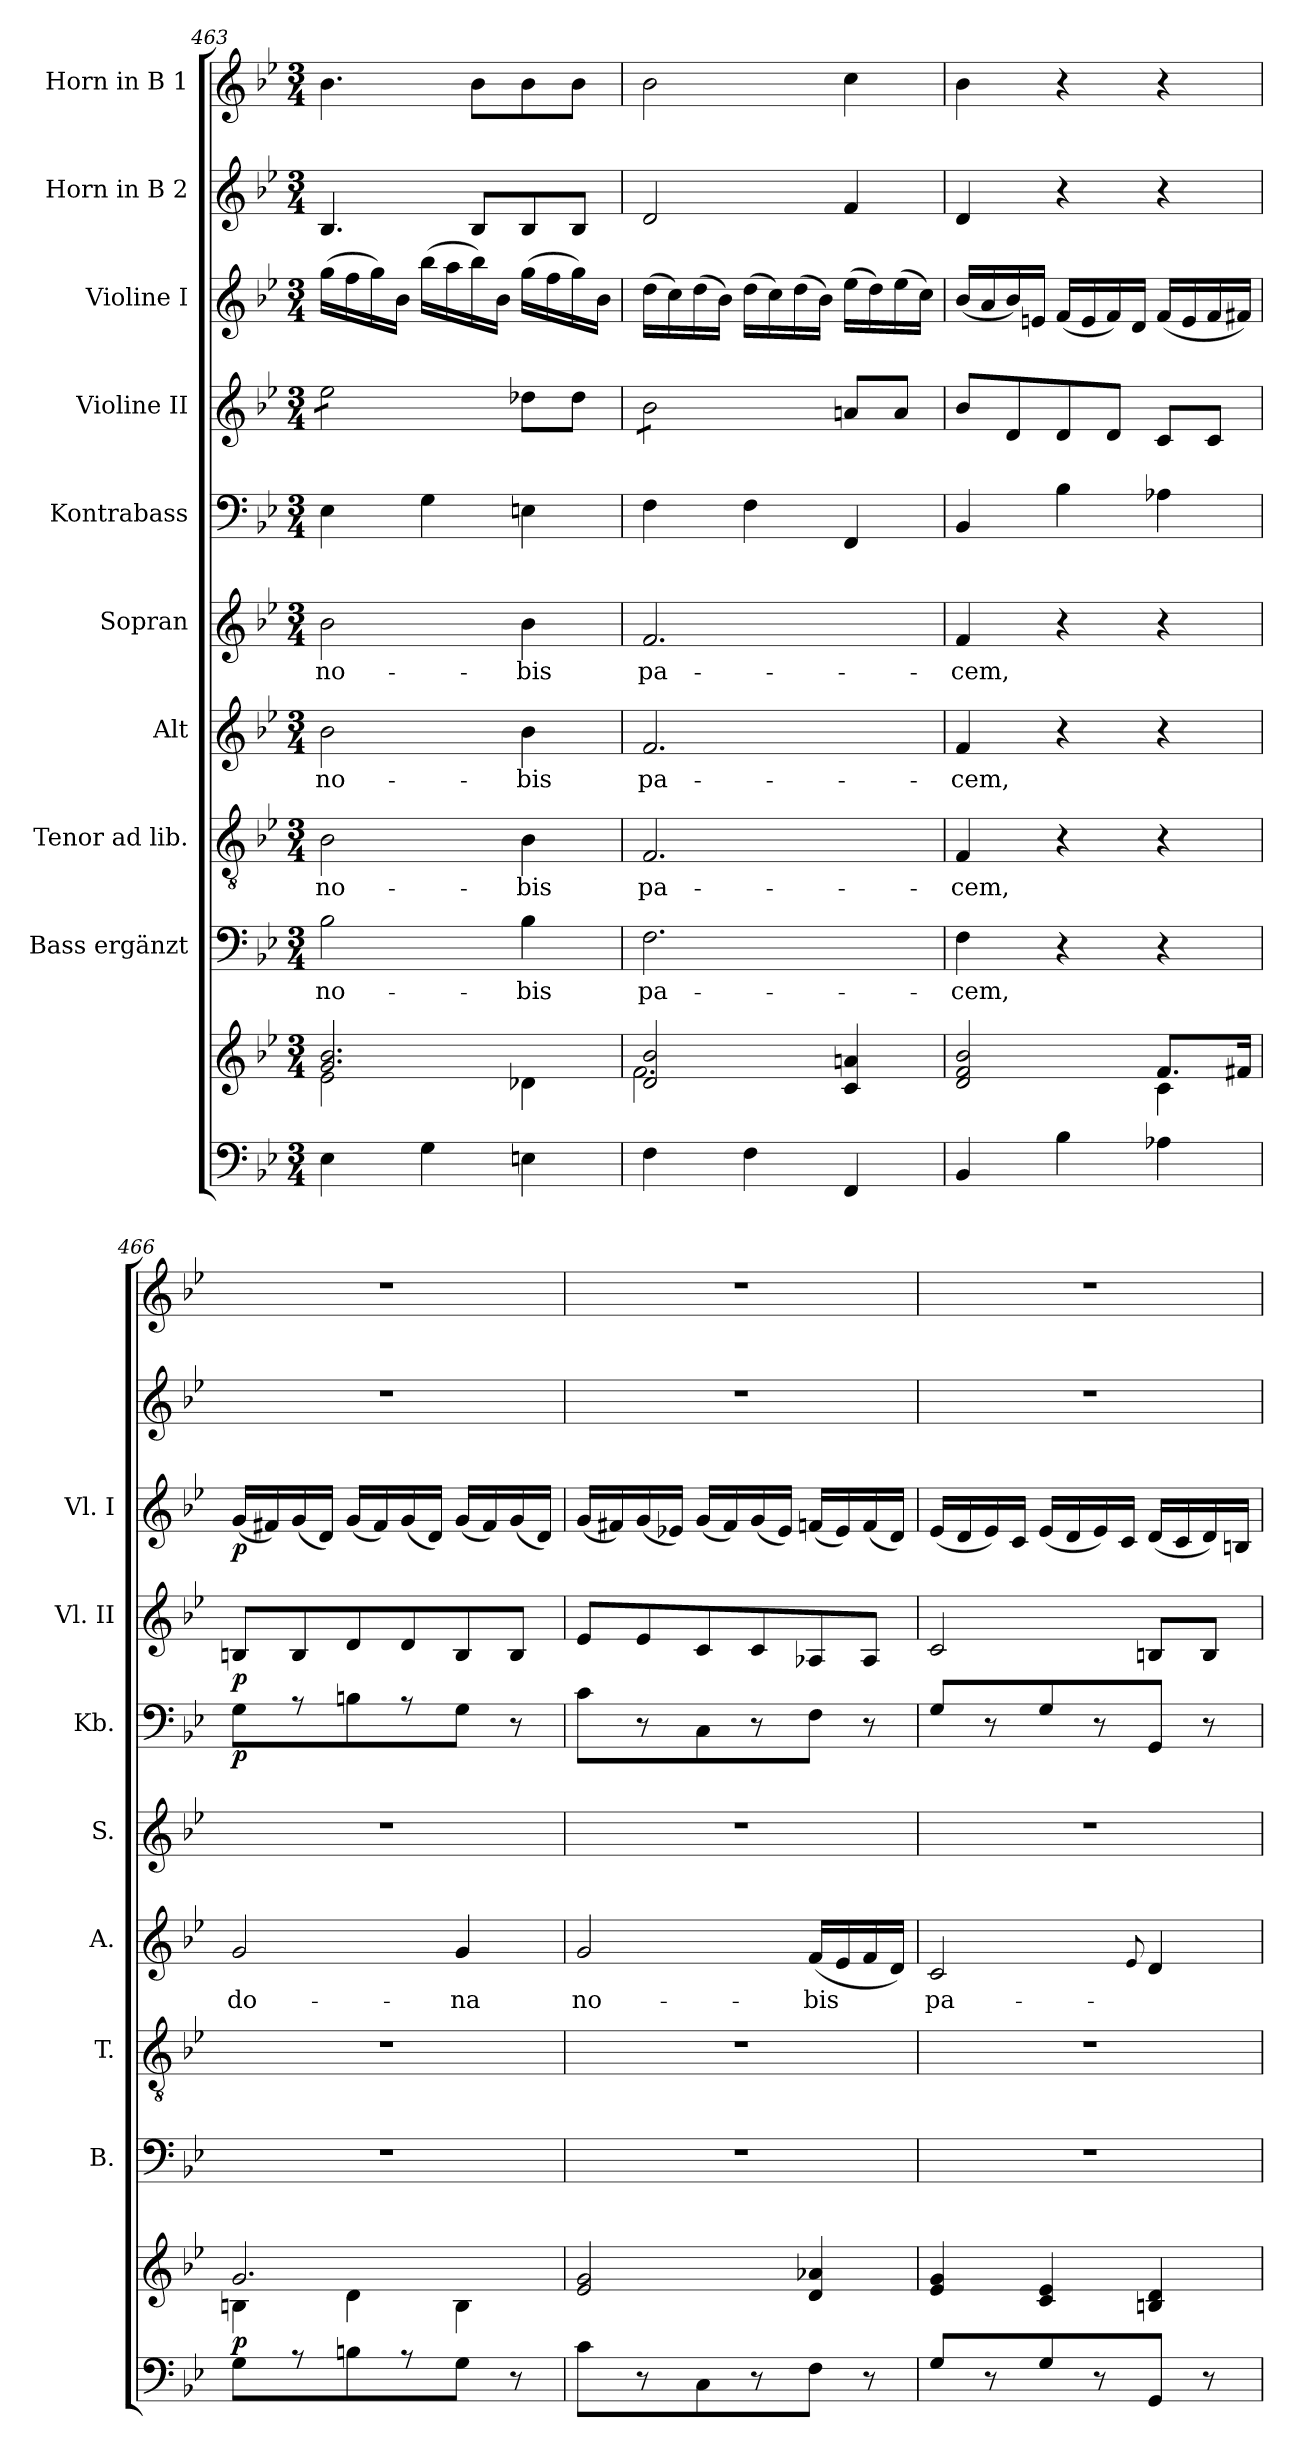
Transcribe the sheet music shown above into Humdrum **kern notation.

**kern	**kern	**dynam	**kern	**text	**kern	**text	**kern	**text	**kern	**text	**kern	**dynam	**kern	**dynam	**kern	**dynam	**kern	**kern
*part10	*part10	*part10	*part9	*part9	*part8	*part8	*part7	*part7	*part6	*part6	*part5	*part5	*part4	*part4	*part3	*part3	*part2	*part1
*staff11	*staff10	*staff10/11	*staff9	*staff9	*staff8	*staff8	*staff7	*staff7	*staff6	*staff6	*staff5	*staff5	*staff4	*staff4	*staff3	*staff3	*staff2	*staff1
*	*	*	*I"Bass ergänzt	*	*I"Tenor ad lib.	*	*I"Alt	*	*I"Sopran	*	*I"Kontrabass	*	*I"Violine II	*	*I"Violine I	*	*I"Horn in B 2	*I"Horn in B 1
*	*	*	*I'B.	*	*I'T.	*	*I'A.	*	*I'S.	*	*I'Kb.	*	*I'Vl. II	*	*I'Vl. I	*	*	*
*clefF4	*clefG2	*	*clefF4	*	*clefGv2	*	*clefG2	*	*clefG2	*	*clefF4	*	*clefG2	*	*clefG2	*	*clefG2	*clefG2
*	*	*	*	*	*	*	*	*	*	*	*ITrd7c12	*	*	*	*	*	*ITrd8c14	*ITrd8c14
*k[b-e-]	*k[b-e-]	*	*k[b-e-]	*	*k[b-e-]	*	*k[b-e-]	*	*k[b-e-]	*	*k[b-e-]	*	*k[b-e-]	*	*k[b-e-]	*	*k[b-e-]	*k[b-e-]
*B-:	*B-:	*	*B-:	*	*B-:	*	*B-:	*	*B-:	*	*B-:	*	*B-:	*	*B-:	*	*B-:	*B-:
*M3/4	*M3/4	*	*M3/4	*	*M3/4	*	*M3/4	*	*M3/4	*	*M3/4	*	*M3/4	*	*M3/4	*	*M3/4	*M3/4
=463	=463	=463	=463	=463	=463	=463	=463	=463	=463	=463	=463	=463	=463	=463	=463	=463	=463	=463
*	*^	*	*	*	*	*	*	*	*	*	*	*	*	*	*	*	*	*
!	!	!	!	!	!LO:LY:b	!	!LO:LY:b	!	!LO:LY:b	!	!LO:LY:b	!	!	!	!	!	!	!	!
*	*	*	*	*	*	*	*	*	*	*	*	*	*	*tremolo	*	*	*	*	*
4E-\	2.g/ 2.b-/	2e-\	.	2B-\	no-	2B-\	no-	2b-\	no-	2b-\	no-	4EE-\	.	8ee-\L	.	(>16gg\LL	.	4.BB-/	4.B-\
.	.	.	.	.	.	.	.	.	.	.	.	.	.	.	.	16ff\	.	.	.
.	.	.	.	.	.	.	.	.	.	.	.	.	.	8ee-\	.	16gg\)	.	.	.
.	.	.	.	.	.	.	.	.	.	.	.	.	.	.	.	16b-\JJ	.	.	.
4G\	.	.	.	.	.	.	.	.	.	.	.	4GG\	.	8ee-\	.	(>16bb-\LL	.	.	.
.	.	.	.	.	.	.	.	.	.	.	.	.	.	.	.	16aa\	.	.	.
.	.	.	.	.	.	.	.	.	.	.	.	.	.	8ee-\J	.	16bb-\)	.	8BB-/L	8B-\L
*	*	*	*	*	*	*	*	*	*	*	*	*	*	*Xtremolo	*	*	*	*	*
.	.	.	.	.	.	.	.	.	.	.	.	.	.	.	.	16b-\JJ	.	.	.
!	!	!	!	!	!LO:LY:b	!	!LO:LY:b	!	!LO:LY:b	!	!LO:LY:b	!	!	!	!	!	!	!	!
4En\	.	4d-X\	.	4B-\	-bis	4B-\	-bis	4b-\	-bis	4b-\	-bis	4EEn\	.	8dd-X\L	.	(>16gg\LL	.	8BB-/	8B-\
.	.	.	.	.	.	.	.	.	.	.	.	.	.	.	.	16ff\	.	.	.
.	.	.	.	.	.	.	.	.	.	.	.	.	.	8dd-\J	.	16gg\)	.	8BB-/J	8B-\J
.	.	.	.	.	.	.	.	.	.	.	.	.	.	.	.	16b-\JJ	.	.	.
=464	=464	=464	=464	=464	=464	=464	=464	=464	=464	=464	=464	=464	=464	=464	=464	=464	=464	=464	=464
!	!	!	!	!	!LO:LY:b	!	!LO:LY:b	!	!LO:LY:b	!	!LO:LY:b	!	!	!	!	!	!	!	!
*	*	*	*	*	*	*	*	*	*	*	*	*	*	*tremolo	*	*	*	*	*
4F\	2d/ 2b-/	2.f\	.	2.F\	pa-	2.F/	pa-	2.f/	pa-	2.f/	pa-	4FF\	.	8b-\L	.	(>16dd\LL	.	2D/	2B-\
.	.	.	.	.	.	.	.	.	.	.	.	.	.	.	.	16cc\)	.	.	.
.	.	.	.	.	.	.	.	.	.	.	.	.	.	8b-\	.	(>16dd\	.	.	.
.	.	.	.	.	.	.	.	.	.	.	.	.	.	.	.	16b-\JJ)	.	.	.
4F\	.	.	.	.	.	.	.	.	.	.	.	4FF\	.	8b-\	.	(>16dd\LL	.	.	.
.	.	.	.	.	.	.	.	.	.	.	.	.	.	.	.	16cc\)	.	.	.
.	.	.	.	.	.	.	.	.	.	.	.	.	.	8b-\J	.	(>16dd\	.	.	.
*	*	*	*	*	*	*	*	*	*	*	*	*	*	*Xtremolo	*	*	*	*	*
.	.	.	.	.	.	.	.	.	.	.	.	.	.	.	.	16b-\JJ)	.	.	.
4FF/	4c/ 4an/	.	.	.	.	.	.	.	.	.	.	4FFF/	.	8an/L	.	(>16ee-\LL	.	4F/	4c\
.	.	.	.	.	.	.	.	.	.	.	.	.	.	.	.	16dd\)	.	.	.
.	.	.	.	.	.	.	.	.	.	.	.	.	.	8a/J	.	(>16ee-\	.	.	.
.	.	.	.	.	.	.	.	.	.	.	.	.	.	.	.	16cc\JJ)	.	.	.
!!LO:PB:g=z
=465	=465	=465	=465	=465	=465	=465	=465	=465	=465	=465	=465	=465	=465	=465	=465	=465	=465	=465	=465
!	!	!	!	!	!LO:LY:b	!	!LO:LY:b	!	!LO:LY:b	!	!LO:LY:b	!	!	!	!	!	!	!	!
4BB-/	2d/ 2f/ 2b-/	2ryy	.	4F\	-cem,	4F/	-cem,	4f/	-cem,	4f/	-cem,	4BBB-/	.	8b-/L	.	(<16b-/LL	.	4D/	4B-\
.	.	.	.	.	.	.	.	.	.	.	.	.	.	.	.	16a/	.	.	.
.	.	.	.	.	.	.	.	.	.	.	.	.	.	8d/	.	16b-/)	.	.	.
.	.	.	.	.	.	.	.	.	.	.	.	.	.	.	.	16en/JJ	.	.	.
4B-\	.	.	.	4r	.	4r	.	4r	.	4r	.	4BB-\	.	8d/	.	(<16f/LL	.	4r	4r
.	.	.	.	.	.	.	.	.	.	.	.	.	.	.	.	16e/	.	.	.
.	.	.	.	.	.	.	.	.	.	.	.	.	.	8d/J	.	16f/)	.	.	.
.	.	.	.	.	.	.	.	.	.	.	.	.	.	.	.	16d/JJ	.	.	.
4A-X\	8.f/L	4c\	.	4r	.	4r	.	4r	.	4r	.	4AA-X\	.	8c/L	.	(<16f/LL	.	4r	4r
.	.	.	.	.	.	.	.	.	.	.	.	.	.	.	.	16e/	.	.	.
.	.	.	.	.	.	.	.	.	.	.	.	.	.	8c/J	.	16f/	.	.	.
.	16f#X/Jk	.	.	.	.	.	.	.	.	.	.	.	.	.	.	16f#X/JJ)	.	.	.
=466	=466	=466	=466	=466	=466	=466	=466	=466	=466	=466	=466	=466	=466	=466	=466	=466	=466	=466	=466
!	!	!	!LO:DY:a=2	!	!	!	!	!	!LO:LY:b	!	!	!	!LO:DY:b	!	!LO:DY:b	!	!LO:DY:b	!	!
8G\L	2.g/	4Bn\	p	2.r	.	2.r	.	2g/	do-	2.r	.	8GG\L	p	8Bn/L	p	(<16g/LL	p	2.r	2.r
.	.	.	.	.	.	.	.	.	.	.	.	.	.	.	.	16f#X/)	.	.	.
8r	.	.	.	.	.	.	.	.	.	.	.	8r	.	8B/	.	(<16g/	.	.	.
.	.	.	.	.	.	.	.	.	.	.	.	.	.	.	.	16d/JJ)	.	.	.
8Bn\	.	4d\	.	.	.	.	.	.	.	.	.	8BBn\	.	8d/	.	(<16g/LL	.	.	.
.	.	.	.	.	.	.	.	.	.	.	.	.	.	.	.	16f#/)	.	.	.
8r	.	.	.	.	.	.	.	.	.	.	.	8r	.	8d/	.	(<16g/	.	.	.
.	.	.	.	.	.	.	.	.	.	.	.	.	.	.	.	16d/JJ)	.	.	.
!	!	!	!	!	!	!	!	!	!LO:LY:b	!	!	!	!	!	!	!	!	!	!
8G\J	.	4B\	.	.	.	.	.	4g/	-na	.	.	8GG\J	.	8B/	.	(<16g/LL	.	.	.
.	.	.	.	.	.	.	.	.	.	.	.	.	.	.	.	16f#/)	.	.	.
8r	.	.	.	.	.	.	.	.	.	.	.	8r	.	8B/J	.	(<16g/	.	.	.
.	.	.	.	.	.	.	.	.	.	.	.	.	.	.	.	16d/JJ)	.	.	.
*	*v	*v	*	*	*	*	*	*	*	*	*	*	*	*	*	*	*	*	*
=467	=467	=467	=467	=467	=467	=467	=467	=467	=467	=467	=467	=467	=467	=467	=467	=467	=467	=467
!	!	!	!	!	!	!	!	!LO:LY:b	!	!	!	!	!	!	!	!	!	!
8c\L	2e-/ 2g/	.	2.r	.	2.r	.	2g/	no-	2.r	.	8C\L	.	8e-/L	.	(<16g/LL	.	2.r	2.r
.	.	.	.	.	.	.	.	.	.	.	.	.	.	.	16f#X/)	.	.	.
8r	.	.	.	.	.	.	.	.	.	.	8r	.	8e-/	.	(<16g/	.	.	.
.	.	.	.	.	.	.	.	.	.	.	.	.	.	.	16e-X/JJ)	.	.	.
8C\	.	.	.	.	.	.	.	.	.	.	8CC\	.	8c/	.	(<16g/LL	.	.	.
.	.	.	.	.	.	.	.	.	.	.	.	.	.	.	16f#/)	.	.	.
8r	.	.	.	.	.	.	.	.	.	.	8r	.	8c/	.	(<16g/	.	.	.
.	.	.	.	.	.	.	.	.	.	.	.	.	.	.	16e-/JJ)	.	.	.
!	!	!	!	!	!	!	!	!LO:LY:b	!	!	!	!	!	!	!	!	!	!
8F\J	4d/ 4a-X/	.	.	.	.	.	(<16f/LL	-bis	.	.	8FF\J	.	8A-X/	.	(<16fn/LL	.	.	.
.	.	.	.	.	.	.	16e-/	.	.	.	.	.	.	.	16e-/)	.	.	.
8r	.	.	.	.	.	.	16f/	.	.	.	8r	.	8A-/J	.	(<16f/	.	.	.
.	.	.	.	.	.	.	16d/JJ)	.	.	.	.	.	.	.	16d/JJ)	.	.	.
!!LO:PB:g=z
=468	=468	=468	=468	=468	=468	=468	=468	=468	=468	=468	=468	=468	=468	=468	=468	=468	=468	=468
!	!	!	!	!	!	!	!	!LO:LY:b	!	!	!	!	!	!	!	!	!	!
8G/L	4e-/ 4g/	.	2.r	.	2.r	.	2c/	pa-	2.r	.	8GG/L	.	2c/	.	(<16e-/LL	.	2.r	2.r
.	.	.	.	.	.	.	.	.	.	.	.	.	.	.	16d/	.	.	.
8r	.	.	.	.	.	.	.	.	.	.	8r	.	.	.	16e-/)	.	.	.
.	.	.	.	.	.	.	.	.	.	.	.	.	.	.	16c/JJ	.	.	.
8G/	4c/ 4e-/	.	.	.	.	.	.	.	.	.	8GG/	.	.	.	(<16e-/LL	.	.	.
.	.	.	.	.	.	.	.	.	.	.	.	.	.	.	16d/	.	.	.
8r	.	.	.	.	.	.	.	.	.	.	8r	.	.	.	16e-/)	.	.	.
.	.	.	.	.	.	.	.	.	.	.	.	.	.	.	16c/JJ	.	.	.
.	.	.	.	.	.	.	8qqe-/	.	.	.	.	.	.	.	.	.	.	.
8GG/J	4Bn/ 4d/	.	.	.	.	.	4d/	.	.	.	8GGG/J	.	8Bn/L	.	(<16d/LL	.	.	.
.	.	.	.	.	.	.	.	.	.	.	.	.	.	.	16c/	.	.	.
8r	.	.	.	.	.	.	.	.	.	.	8r	.	8B/J	.	16d/)	.	.	.
.	.	.	.	.	.	.	.	.	.	.	.	.	.	.	16Bn/JJ	.	.	.
=	=	=	=	=	=	=	=	=	=	=	=	=	=	=	=	=	=	=
*-	*-	*-	*-	*-	*-	*-	*-	*-	*-	*-	*-	*-	*-	*-	*-	*-	*-	*-
